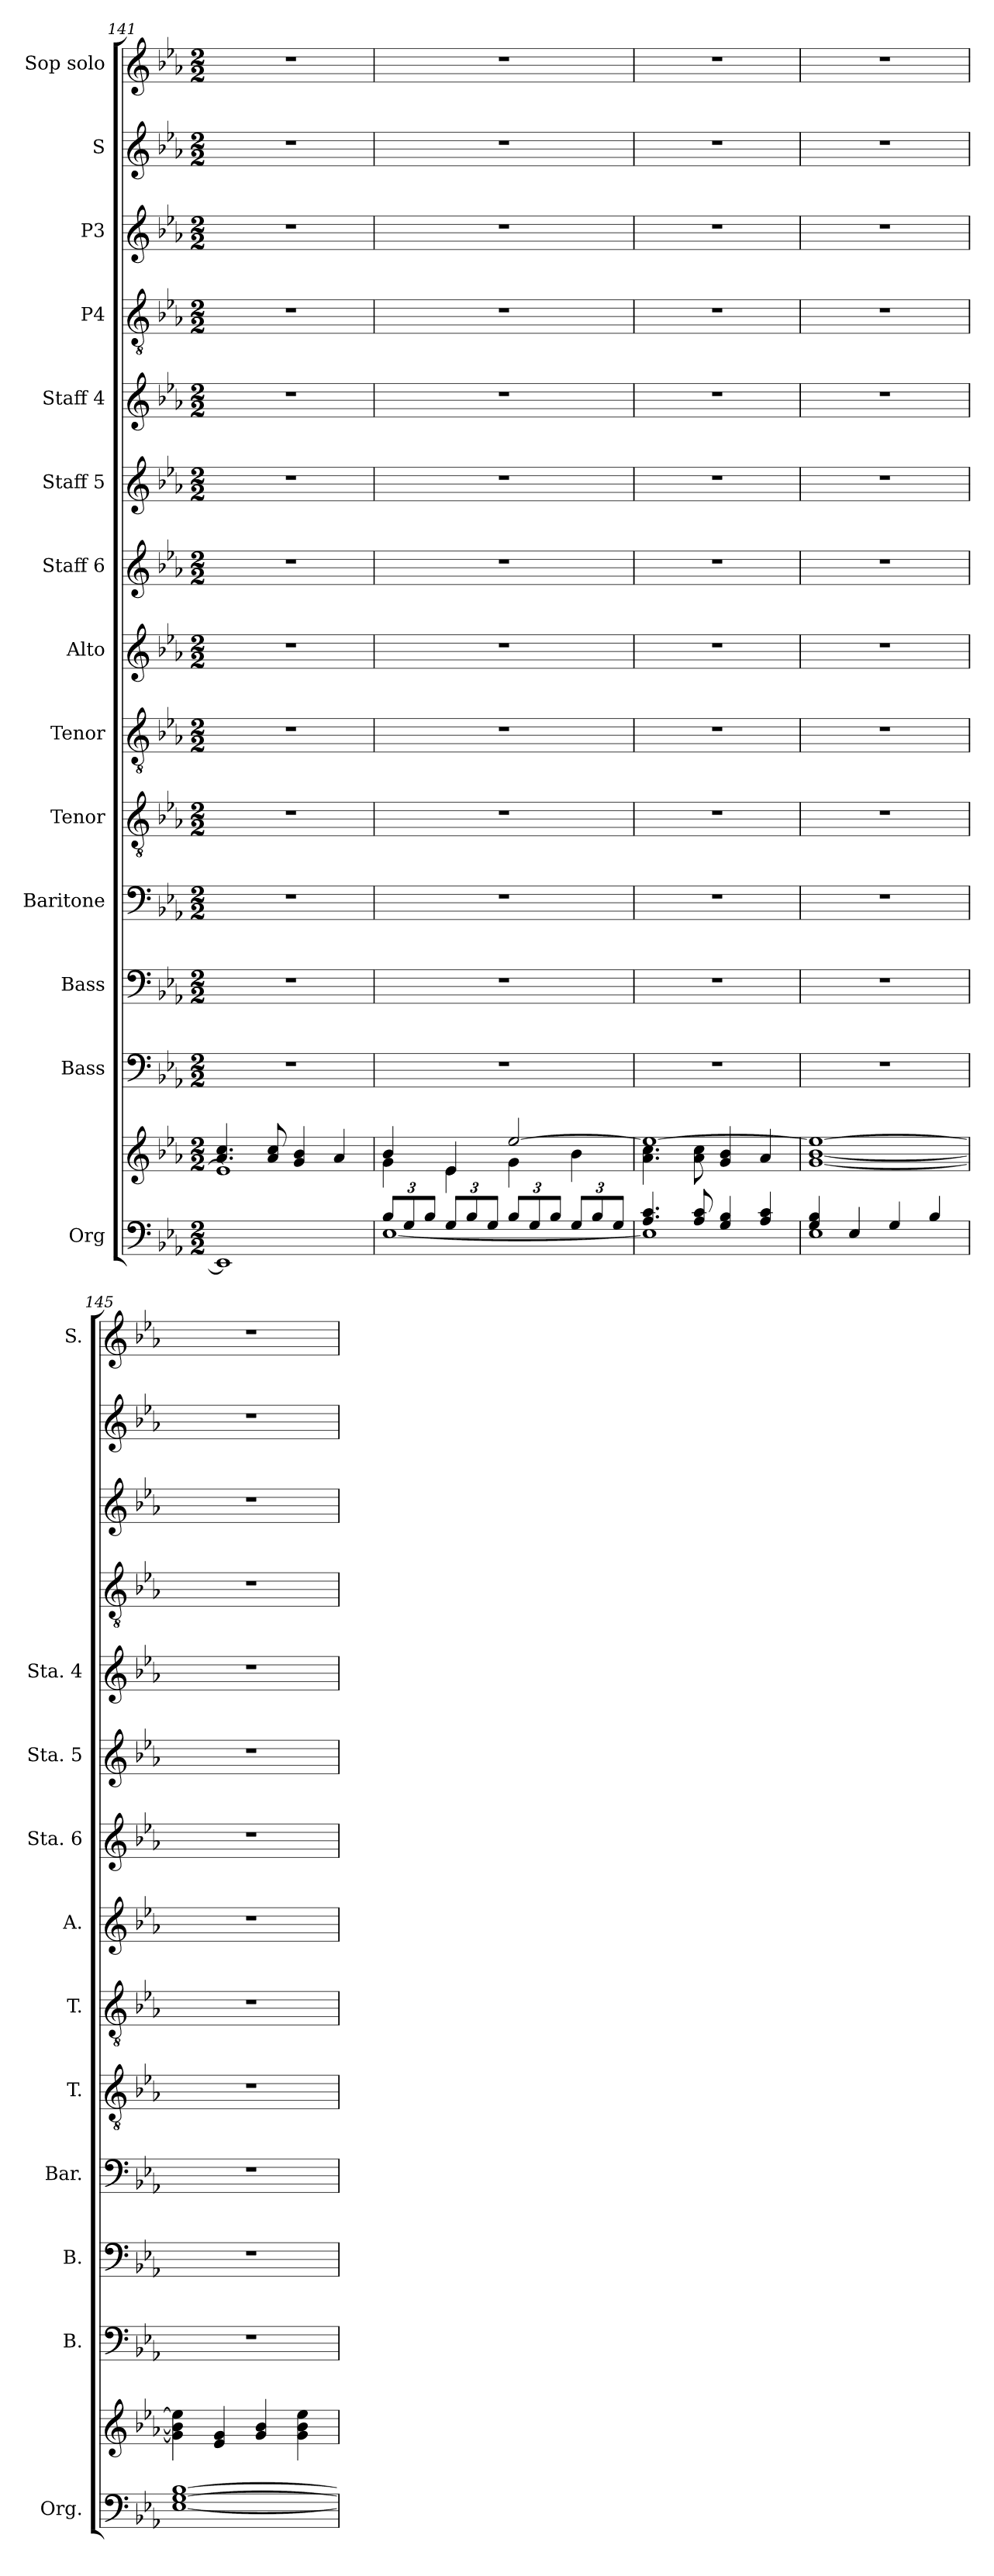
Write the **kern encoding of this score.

**kern	**kern	**kern	**kern	**kern	**kern	**kern	**kern	**kern	**kern	**kern	**kern	**kern	**kern	**kern
*part14	*part14	*part13	*part12	*part11	*part10	*part9	*part8	*part7	*part6	*part5	*part4	*part3	*part2	*part1
*staff15	*staff14	*staff13	*staff12	*staff11	*staff10	*staff9	*staff8	*staff7	*staff6	*staff5	*staff4	*staff3	*staff2	*staff1
*I"Org	*	*I"Bass	*I"Bass	*I"Baritone	*I"Tenor	*I"Tenor	*I"Alto	*I"Staff 6	*I"Staff 5	*I"Staff 4	*I"P4	*I"P3	*I"S	*I"Sop solo
*I'Org.	*	*I'B.	*I'B.	*I'Bar.	*I'T.	*I'T.	*I'A.	*I'Sta. 6	*I'Sta. 5	*I'Sta. 4	*	*	*	*I'S.
*clefF4	*clefG2	*clefF4	*clefF4	*clefF4	*clefGv2	*clefGv2	*clefG2	*clefG2	*clefG2	*clefG2	*clefGv2	*clefG2	*clefG2	*clefG2
*	*	*	*	*	*ITrd7c12	*ITrd7c12	*	*	*	*	*	*	*	*
*k[b-e-a-]	*k[b-e-a-]	*k[b-e-a-]	*k[b-e-a-]	*k[b-e-a-]	*k[b-e-a-]	*k[b-e-a-]	*k[b-e-a-]	*k[b-e-a-]	*k[b-e-a-]	*k[b-e-a-]	*k[b-e-a-]	*k[b-e-a-]	*k[b-e-a-]	*k[b-e-a-]
*E-:	*E-:	*E-:	*E-:	*E-:	*E-:	*E-:	*E-:	*E-:	*E-:	*E-:	*E-:	*E-:	*E-:	*E-:
*M2/2	*M2/2	*M2/2	*M2/2	*M2/2	*M2/2	*M2/2	*M2/2	*M2/2	*M2/2	*M2/2	*M2/2	*M2/2	*M2/2	*M2/2
=141	=141	=141	=141	=141	=141	=141	=141	=141	=141	=141	=141	=141	=141	=141
*	*^	*	*	*	*	*	*	*	*	*	*	*	*	*
1EE-]	4.a-/ 4.cc/	1e-]	1r	1r	1r	1r	1r	1r	1r	1r	1r	1r	1r	1r	1r
.	8a-/ 8cc/	.	.	.	.	.	.	.	.	.	.	.	.	.	.
.	4g/ 4b-/	.	.	.	.	.	.	.	.	.	.	.	.	.	.
.	4a-/	.	.	.	.	.	.	.	.	.	.	.	.	.	.
=142	=142	=142	=142	=142	=142	=142	=142	=142	=142	=142	=142	=142	=142	=142	=142
*Xbrackettup	*	*	*	*	*	*	*	*	*	*	*	*	*	*	*
*^	*	*	*	*	*	*	*	*	*	*	*	*	*	*	*
12B-/L	[1E-	4b-/	4g\	1r	1r	1r	1r	1r	1r	1r	1r	1r	1r	1r	1r	1r
12G/	.	.	.	.	.	.	.	.	.	.	.	.	.	.	.	.
12B-/J	.	.	.	.	.	.	.	.	.	.	.	.	.	.	.	.
12G/L	.	4e-/	4e-\	.	.	.	.	.	.	.	.	.	.	.	.	.
12B-/	.	.	.	.	.	.	.	.	.	.	.	.	.	.	.	.
12G/J	.	.	.	.	.	.	.	.	.	.	.	.	.	.	.	.
12B-/L	.	[2ee-/	4g\	.	.	.	.	.	.	.	.	.	.	.	.	.
12G/	.	.	.	.	.	.	.	.	.	.	.	.	.	.	.	.
12B-/J	.	.	.	.	.	.	.	.	.	.	.	.	.	.	.	.
12G/L	.	.	4b-\	.	.	.	.	.	.	.	.	.	.	.	.	.
12B-/	.	.	.	.	.	.	.	.	.	.	.	.	.	.	.	.
12G/J	.	.	.	.	.	.	.	.	.	.	.	.	.	.	.	.
!!LO:PB:g=z
=143	=143	=143	=143	=143	=143	=143	=143	=143	=143	=143	=143	=143	=143	=143	=143	=143
4.A-/ 4.c/	1E-]	1ee-_	4.a-\ 4.cc\	1r	1r	1r	1r	1r	1r	1r	1r	1r	1r	1r	1r	1r
8A-/ 8c/	.	.	8a-\ 8cc\	.	.	.	.	.	.	.	.	.	.	.	.	.
4G/ 4B-/	.	.	4g/ 4b-/	.	.	.	.	.	.	.	.	.	.	.	.	.
4A-/ 4c/	.	.	4a-/	.	.	.	.	.	.	.	.	.	.	.	.	.
=144	=144	=144	=144	=144	=144	=144	=144	=144	=144	=144	=144	=144	=144	=144	=144	=144
4G/ 4B-/	1E-	1ee-_	[1g [1b-	1r	1r	1r	1r	1r	1r	1r	1r	1r	1r	1r	1r	1r
4E-/	.	.	.	.	.	.	.	.	.	.	.	.	.	.	.	.
4G/	.	.	.	.	.	.	.	.	.	.	.	.	.	.	.	.
4B-/	.	.	.	.	.	.	.	.	.	.	.	.	.	.	.	.
*	*	*v	*v	*	*	*	*	*	*	*	*	*	*	*	*	*
=145	=145	=145	=145	=145	=145	=145	=145	=145	=145	=145	=145	=145	=145	=145	=145
[1G [1B-	[1E-	4g\] 4b-\] 4ee-\]	1r	1r	1r	1r	1r	1r	1r	1r	1r	1r	1r	1r	1r
.	.	4e-/ 4g/	.	.	.	.	.	.	.	.	.	.	.	.	.
.	.	4g/ 4b-/	.	.	.	.	.	.	.	.	.	.	.	.	.
.	.	4g\ 4b-\ 4ee-\	.	.	.	.	.	.	.	.	.	.	.	.	.
*v	*v	*	*	*	*	*	*	*	*	*	*	*	*	*	*
=	=	=	=	=	=	=	=	=	=	=	=	=	=	=
*-	*-	*-	*-	*-	*-	*-	*-	*-	*-	*-	*-	*-	*-	*-
